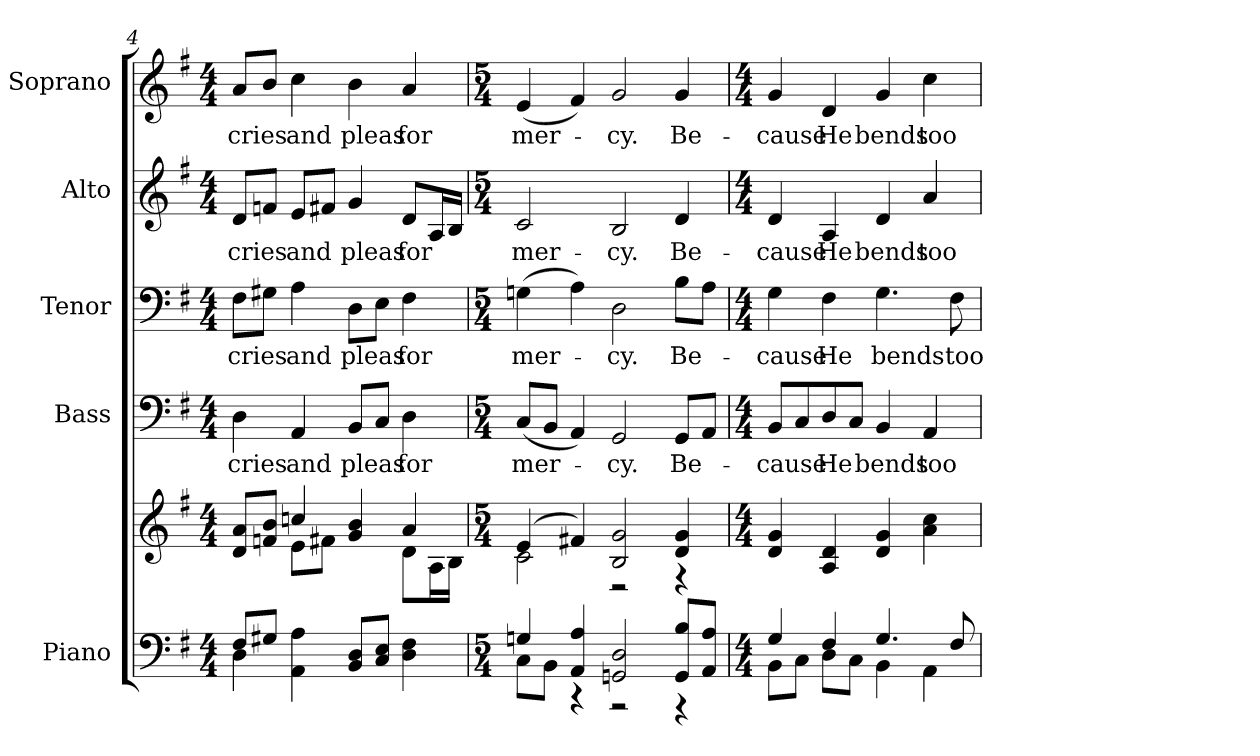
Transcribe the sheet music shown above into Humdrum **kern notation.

**kern	**kern	**kern	**text	**kern	**text	**kern	**text	**kern	**text
*part5	*part5	*part4	*part4	*part3	*part3	*part2	*part2	*part1	*part1
*staff6	*staff5	*staff4	*staff4	*staff3	*staff3	*staff2	*staff2	*staff1	*staff1
*I"Piano	*	*I"Bass	*	*I"Tenor	*	*I"Alto	*	*I"Soprano	*
*I'Pno.	*	*I'B.	*	*I'T.	*	*I'A.	*	*I'S.	*
*clefF4	*clefG2	*clefF4	*	*clefF4	*	*clefG2	*	*clefG2	*
*k[f#]	*k[f#]	*k[f#]	*	*k[f#]	*	*k[f#]	*	*k[f#]	*
*G:	*G:	*G:	*	*G:	*	*G:	*	*G:	*
*M4/4	*M4/4	*M4/4	*	*M4/4	*	*M4/4	*	*M4/4	*
=4	=4	=4	=4	=4	=4	=4	=4	=4	=4
*^	*^	*	*	*	*	*	*	*	*
!	!	!	!	!	!LO:LY:b:color=#000000	!	!	!	!	!	!
!	!	!	!	!	!	!	!LO:LY:b:color=#000000	!	!	!	!
!	!	!	!	!	!	!	!	!	!LO:LY:b:color=#000000	!	!
!	!	!	!	!	!	!	!	!	!	!	!LO:LY:b:color=#000000
8F#i/L	4Di\	8di/ 8aiL	4ryy	4Di\	cries	8F#i\L	cries	8di/L	cries	8ai/L	cries
8G#Xi/J	.	8fni/ 8biJ	.	.	.	8G#Xi\J	.	8fni/J	.	8bi/J	.
!	!	!	!	!	!LO:LY:b:color=#000000	!	!	!	!	!	!
!	!	!	!	!	!	!	!LO:LY:b:color=#000000	!	!	!	!
!	!	!	!	!	!	!	!	!	!LO:LY:b:color=#000000	!	!
!	!	!	!	!	!	!	!	!	!	!	!LO:LY:b:color=#000000
4AAi\ 4Ai	2.ryy	4ccni/	8ei\L	4AAi/	and	4Ai\	and	8ei/L	and	4cci\	and
.	.	.	8f#Xi\J	.	.	.	.	8f#Xi/J	.	.	.
!	!	!	!	!	!LO:LY:b:color=#000000	!	!	!	!	!	!
!	!	!	!	!	!	!	!LO:LY:b:color=#000000	!	!	!	!
!	!	!	!	!	!	!	!	!	!LO:LY:b:color=#000000	!	!
!	!	!	!	!	!	!	!	!	!	!	!LO:LY:b:color=#000000
8BBi/ 8DiL	.	4gi/ 4bi	4ryy	8BBi/L	pleas	8Di\L	pleas	4gi/	pleas	4bi\	pleas
8Ci/ 8EiJ	.	.	.	8Ci/J	.	8Ei\J	.	.	.	.	.
!	!	!	!	!	!LO:LY:b:color=#000000	!	!	!	!	!	!
!	!	!	!	!	!	!	!LO:LY:b:color=#000000	!	!	!	!
!	!	!	!	!	!	!	!	!	!LO:LY:b:color=#000000	!	!
!	!	!	!	!	!	!	!	!	!	!	!LO:LY:b:color=#000000
4Di\ 4F#i	.	4ai/	8di\L	4Di\	for	4F#i\	for	8di/L	for	4ai/	for
.	.	.	16Ai\L	.	.	.	.	16Ai/L	.	.	.
.	.	.	16Bi\JJ	.	.	.	.	16Bi/JJ	.	.	.
!!LO:PB:g=z
=5	=5	=5	=5	=5	=5	=5	=5	=5	=5	=5	=5
*M5/4	*	*M5/4	*	*M5/4	*	*M5/4	*	*M5/4	*	*M5/4	*
!	!	!	!	!	!LO:LY:b:color=#000000	!	!	!	!	!	!
!	!	!	!	!	!	!	!LO:LY:b:color=#000000	!	!	!	!
!	!	!	!	!	!	!	!	!	!LO:LY:b:color=#000000	!	!
!	!	!	!	!	!	!	!	!	!	!	!LO:LY:b:color=#000000
4Gni/	8Ci\L	(4ei/	2ci\	(8Ci/L	mer-	(4Gni\	mer-	2ci/	mer-	(4ei/	mer-
.	8BBi\J	.	.	8BBi/J	.	.	.	.	.	.	.
4AAi/ 4Ai	4r	4f#Xi/)	.	4AAi/)	.	4Ai\)	.	.	.	4f#i/)	.
!	!	!	!	!	!LO:LY:b:color=#000000	!	!	!	!	!	!
!	!	!	!	!	!	!	!LO:LY:b:color=#000000	!	!	!	!
!	!	!	!	!	!	!	!	!	!LO:LY:b:color=#000000	!	!
!	!	!	!	!	!	!	!	!	!	!	!LO:LY:b:color=#000000
2GGni/ 2Di	2r	2Bi/ 2gi	2r	2GGi/	-cy.	2Di\	-cy.	2Bi/	-cy.	2gi/	-cy.
!	!	!	!	!	!LO:LY:b:color=#000000	!	!	!	!	!	!
!	!	!	!	!	!	!	!LO:LY:b:color=#000000	!	!	!	!
!	!	!	!	!	!	!	!	!	!LO:LY:b:color=#000000	!	!
!	!	!	!	!	!	!	!	!	!	!	!LO:LY:b:color=#000000
8GGi/ 8BiL	4r	4di/ 4gi	4r	8GGi/L	Be-	8Bi\L	Be-	4di/	Be-	4gi/	Be-
8AAi/ 8AiJ	.	.	.	8AAi/J	.	8Ai\J	.	.	.	.	.
*	*	*v	*v	*	*	*	*	*	*	*	*
=6	=6	=6	=6	=6	=6	=6	=6	=6	=6	=6
*M4/4	*	*M4/4	*M4/4	*	*M4/4	*	*M4/4	*	*M4/4	*
!	!	!	!	!LO:LY:b:color=#000000	!	!	!	!	!	!
!	!	!	!	!	!	!LO:LY:b:color=#000000	!	!	!	!
!	!	!	!	!	!	!	!	!LO:LY:b:color=#000000	!	!
!	!	!	!	!	!	!	!	!	!	!LO:LY:b:color=#000000
4Gi/	8BBi\L	4di/ 4gi	8BBi/L	-cause	4Gi\	-cause	4di/	-cause	4gi/	-cause
.	8Ci\J	.	8Ci/	.	.	.	.	.	.	.
!	!	!	!	!LO:LY:b:color=#000000	!	!	!	!	!	!
!	!	!	!	!	!	!LO:LY:b:color=#000000	!	!	!	!
!	!	!	!	!	!	!	!	!LO:LY:b:color=#000000	!	!
!	!	!	!	!	!	!	!	!	!	!LO:LY:b:color=#000000
4F#i/	8Di\L	4Ai/ 4di	8Di/	He	4F#i\	He	4Ai/	He	4di/	He
.	8Ci\J	.	8Ci/J	.	.	.	.	.	.	.
!	!	!	!	!LO:LY:b:color=#000000	!	!	!	!	!	!
!	!	!	!	!	!	!LO:LY:b:color=#000000	!	!	!	!
!	!	!	!	!	!	!	!	!LO:LY:b:color=#000000	!	!
!	!	!	!	!	!	!	!	!	!	!LO:LY:b:color=#000000
4.Gi/	4BBi\	4di/ 4gi	4BBi/	bends	4.Gi\	bends	4di/	bends	4gi/	bends
!	!	!	!	!LO:LY:b:color=#000000	!	!	!	!	!	!
!	!	!	!	!	!	!	!	!LO:LY:b:color=#000000	!	!
!	!	!	!	!	!	!	!	!	!	!LO:LY:b:color=#000000
.	4AAi\	4ai\ 4cci	4AAi/	too	.	.	4ai/	too	4cci\	too
!	!	!	!	!	!	!LO:LY:b:color=#000000	!	!	!	!
8F#i/	.	.	.	.	8F#i\	too	.	.	.	.
*v	*v	*	*	*	*	*	*	*	*	*
=	=	=	=	=	=	=	=	=	=
*-	*-	*-	*-	*-	*-	*-	*-	*-	*-
